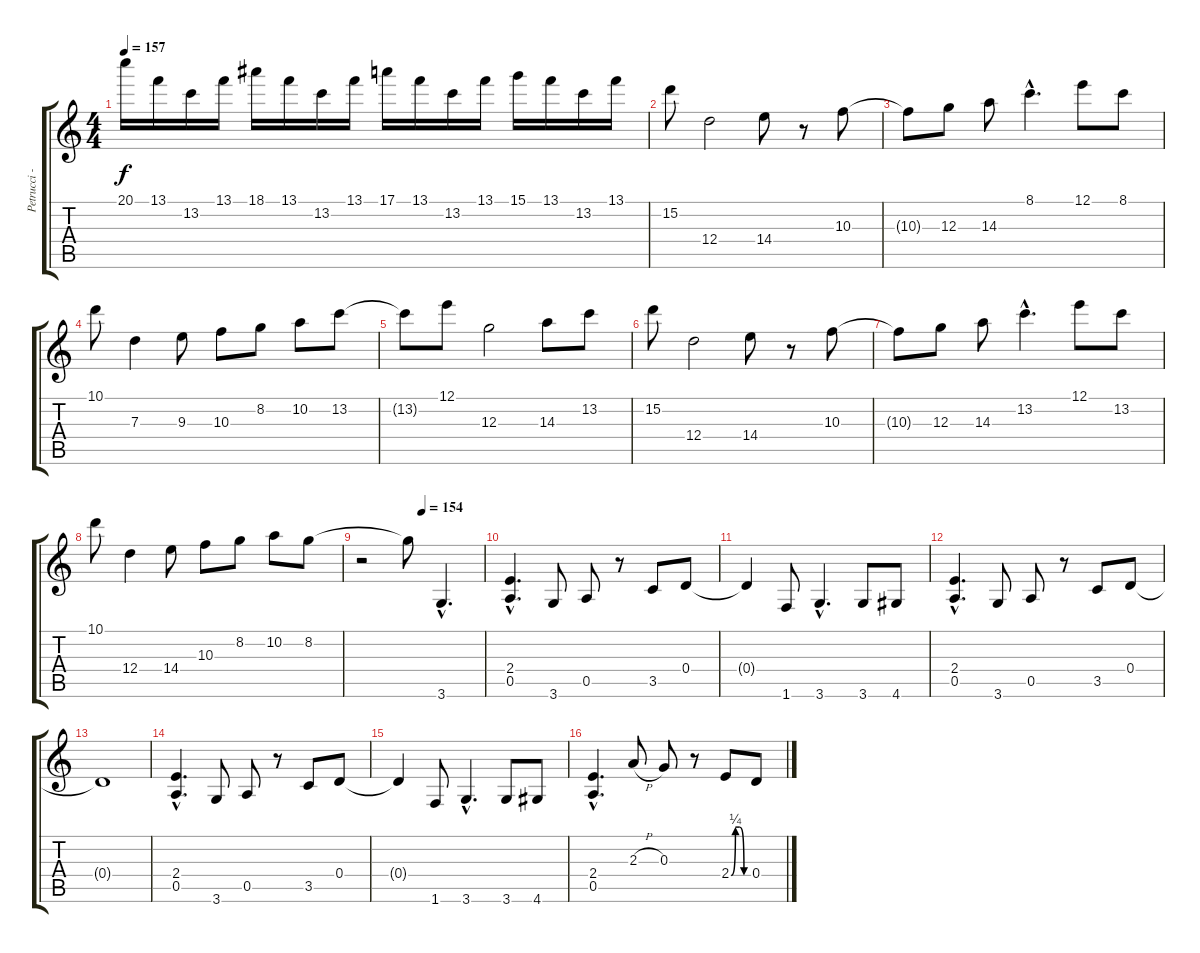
\track ("Petrucci - Overdriven Guitar" "Petrucci -") {instrument distortionguitar}
\staff {score tabs}
\tuning (E4 B3 G3 D3 A2 E2) {hide}
\ts (4 4)
\tempo 157
\clef g2
\ks c
20.1.16{dy f} 13.1.16 13.2.16 13.1.16 18.1.16 13.1.16 13.2.16 13.1.16 17.1.16 13.1.16 13.2.16 13.1.16 15.1.16 13.1.16 13.2.16 13.1.16 |
15.2.8{volume 10} 12.4.2 14.4.8 r.8 10.3.8 |
10.3{t}.8 12.3.8 14.3.8 8.1{hac}.4{d} 12.1.8 8.1.8 |
10.1.8 7.3.4 9.3.8 10.3.8 8.2.8 10.2.8 13.2.8 |
13.2{t}.8 12.1.8 12.3.2 14.3.8 13.2.8 |
15.2.8 12.4.2 14.4.8 r.8 10.3.8 |
10.3{t}.8 12.3.8 14.3.8 13.2{hac}.4{d} 12.1.8 13.2.8 |
10.1.8 12.4.4 14.4.8 10.3.8 8.2.8 10.2.8 8.2.8 |
\tempo (154 0.5)
r.2 8.2{t}.8 3.6{hac}.4{d} |
(2.4{hac} 0.5{hac}).4{d} 3.6.8 0.5.8 r.8 3.5.8 0.4.8 |
0.4{t}.4 1.6.8 3.6{hac}.4{d} 3.6.8 4.6.8 |
(2.4{hac} 0.5{hac}).4{d} 3.6.8 0.5.8 r.8 3.5.8 0.4.8 |
0.4{t}.1 |
(2.4{hac} 0.5{hac}).4{d} 3.6.8 0.5.8 r.8 3.5.8 0.4.8 |
0.4{t}.4 1.6.8 3.6{hac}.4{d} 3.6.8 4.6.8 |
(2.4{hac} 0.5{hac}).4{d} 2.3{h}.8 0.3.8 r.8 2.4{be (custom 0 0 15 1 30 1 45 0 60 0)}.8 0.4.8
